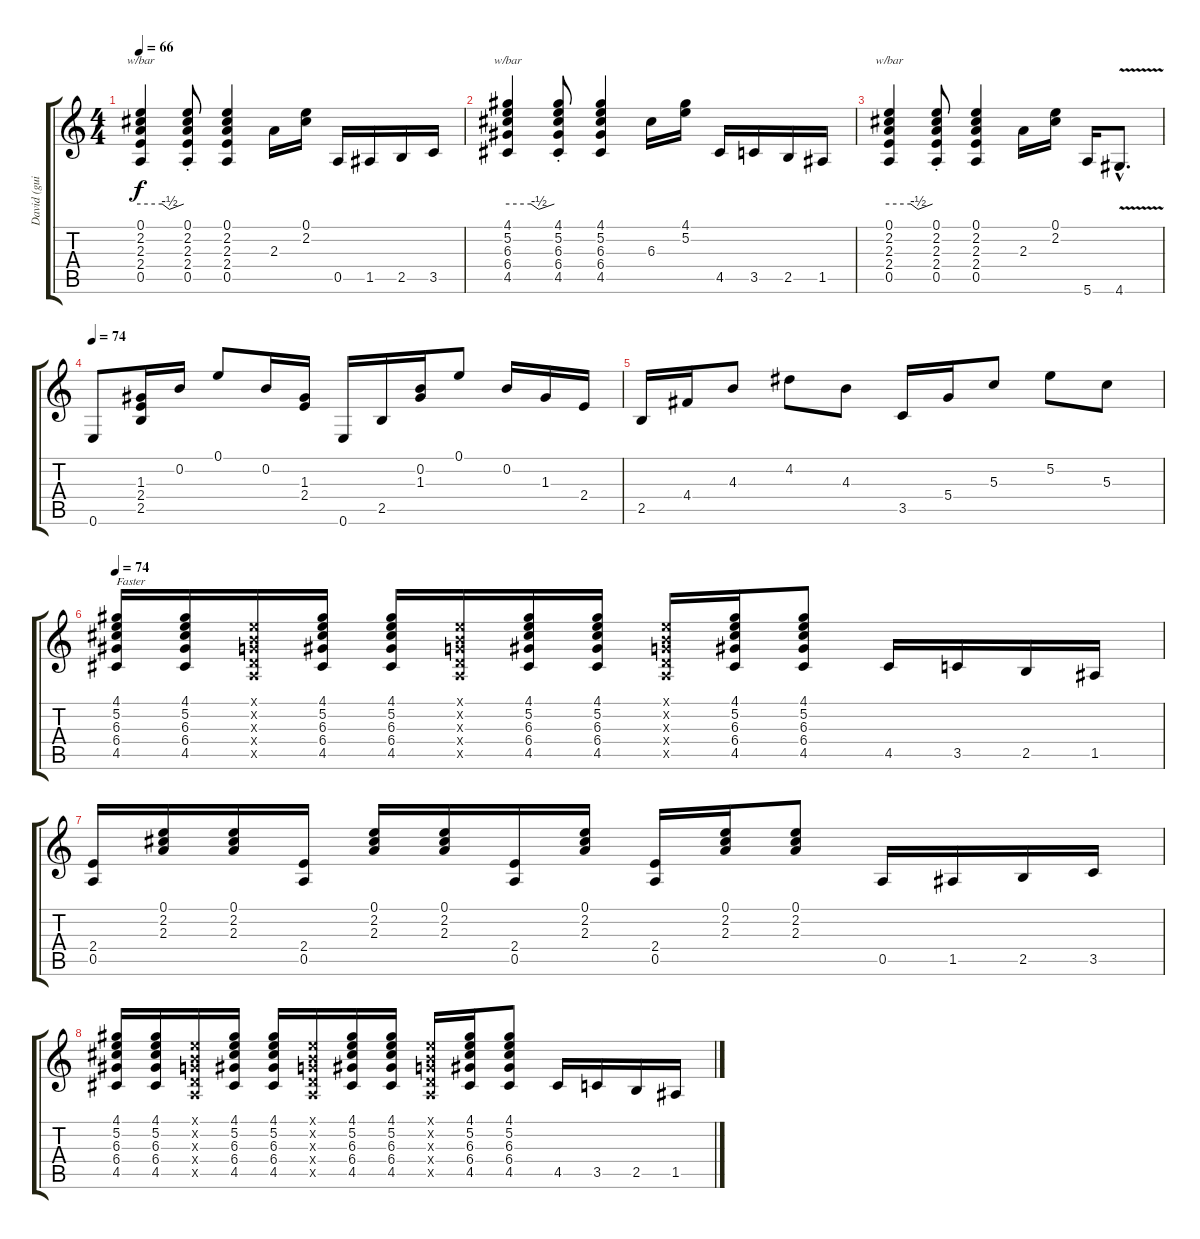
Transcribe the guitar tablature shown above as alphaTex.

\track ("David (guitar dist.)" "David (gui") {instrument distortionguitar}
\staff {score tabs}
\tuning (E4 B3 G3 D3 A2 E2) {hide}
\ts (4 4)
\tempo 66
\clef g2
\ks c
(0.1 2.2 2.3 2.4 0.5).4{tbe (custom default 0 0 30 0 40 -2 60 0) dy f} (0.1{st} 2.2{st} 2.3{st} 2.4{st} 0.5{st}).8 (0.1 2.2 2.3 2.4 0.5).4 2.3.16 (0.1 2.2).16 0.5.16 1.5.16 2.5.16 3.5.16 |
(4.1 5.2 6.3 6.4 4.5).4{tbe (custom default 0 0 30 0 40 -2 60 0) volume 13} (4.1{st} 5.2{st} 6.3{st} 6.4{st} 4.5{st}).8 (4.1 5.2 6.3 6.4 4.5).4 6.3.16 (4.1 5.2).16 4.5.16 3.5.16 2.5.16 1.5.16 |
(0.1 2.2 2.3 2.4 0.5).4{tbe (custom default 0 0 30 0 40 -2 60 0)} (0.1{st} 2.2{st} 2.3{st} 2.4{st} 0.5{st}).8 (0.1 2.2 2.3 2.4 0.5).4 2.3.16 (0.1 2.2).16 5.6.16 4.6{v hac}.8{d} |
\tempo 74
0.6.8 (1.3 2.4 2.5).16 0.2.16 0.1.8 0.2.16 (1.3 2.4).16 0.6.16 2.5.16 (0.2 1.3).16 0.1.8 0.2.16 1.3.16 2.4.16 |
2.5.16 4.4.16 4.3.8 4.2.8 4.3.8 3.5.16 5.4.16 5.3.8 5.2.8 5.3.8 |
\tempo 74
(4.1 5.2 6.3 6.4 4.5).16{txt "Faster"} (4.1 5.2 6.3 6.4 4.5).16 (0.1{x} 0.2{x} 0.3{x} 0.4{x} 0.5{x}).16 (4.1 5.2 6.3 6.4 4.5).16 (4.1 5.2 6.3 6.4 4.5).16 (0.1{x} 0.2{x} 0.3{x} 0.4{x} 0.5{x}).16 (4.1 5.2 6.3 6.4 4.5).16 (4.1 5.2 6.3 6.4 4.5).16 (0.1{x} 0.2{x} 0.3{x} 0.4{x} 0.5{x}).16 (4.1 5.2 6.3 6.4 4.5).16 (4.1 5.2 6.3 6.4 4.5).8 4.5.16 3.5.16 2.5.16 1.5.16 |
(2.4 0.5).16 (0.1 2.2 2.3).16 (0.1 2.2 2.3).16 (2.4 0.5).16 (0.1 2.2 2.3).16 (0.1 2.2 2.3).16 (2.4 0.5).16 (0.1 2.2 2.3).16 (2.4 0.5).16 (0.1 2.2 2.3).16 (0.1 2.2 2.3).8 0.5.16 1.5.16 2.5.16 3.5.16 |
(4.1 5.2 6.3 6.4 4.5).16 (4.1 5.2 6.3 6.4 4.5).16 (0.1{x} 0.2{x} 0.3{x} 0.4{x} 0.5{x}).16 (4.1 5.2 6.3 6.4 4.5).16 (4.1 5.2 6.3 6.4 4.5).16 (0.1{x} 0.2{x} 0.3{x} 0.4{x} 0.5{x}).16 (4.1 5.2 6.3 6.4 4.5).16 (4.1 5.2 6.3 6.4 4.5).16 (0.1{x} 0.2{x} 0.3{x} 0.4{x} 0.5{x}).16 (4.1 5.2 6.3 6.4 4.5).16 (4.1 5.2 6.3 6.4 4.5).8 4.5.16 3.5.16 2.5.16 1.5.16
